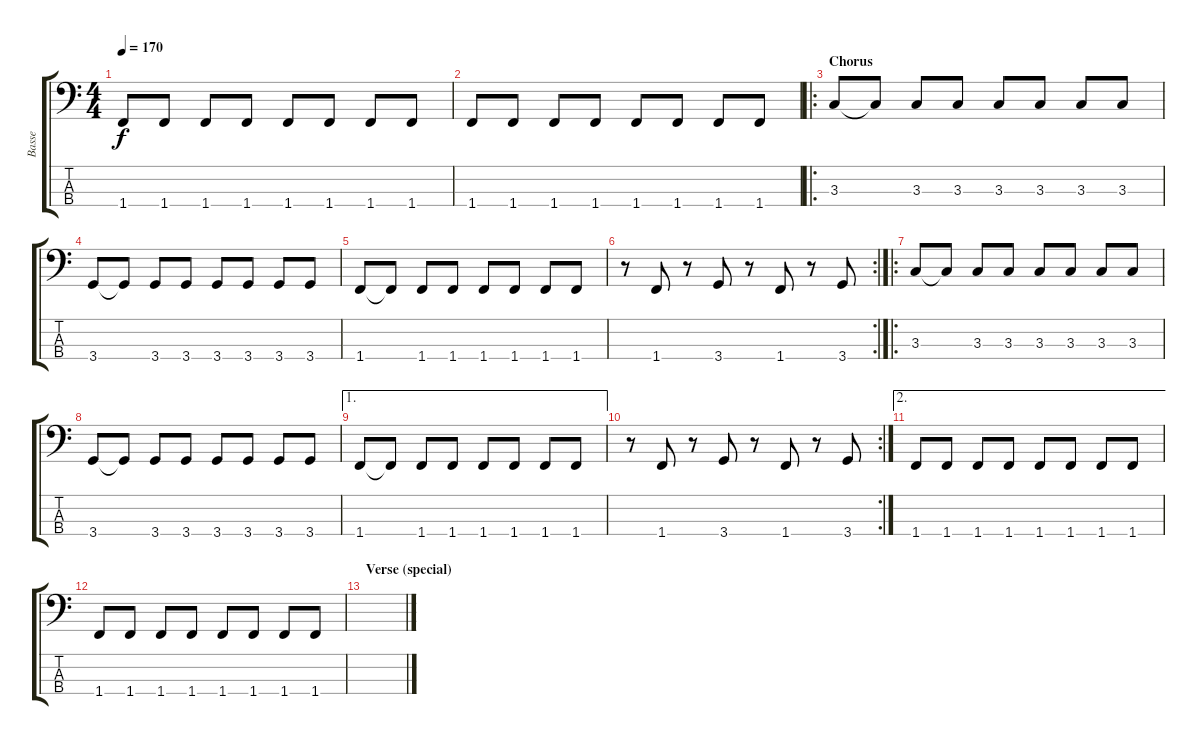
\track ("Basse" "Basse") {instrument electricbasspick}
\staff {score tabs}
\tuning (G2 D2 A1 E1) {hide}
\ts (4 4)
\tempo 170
\clef f4
\ks c
1.4.8{dy f} 1.4.8 1.4.8 1.4.8 1.4.8 1.4.8 1.4.8 1.4.8 |
1.4.8 1.4.8 1.4.8 1.4.8 1.4.8 1.4.8 1.4.8 1.4.8 |
\ro
\section ("" "Chorus")
3.3.8 3.3{t}.8 3.3.8 3.3.8 3.3.8 3.3.8 3.3.8 3.3.8 |
3.4.8 3.4{t}.8 3.4.8 3.4.8 3.4.8 3.4.8 3.4.8 3.4.8 |
1.4.8 1.4{t}.8 1.4.8 1.4.8 1.4.8 1.4.8 1.4.8 1.4.8 |
\rc 2
r.8 1.4.8 r.8 3.4.8 r.8 1.4.8 r.8 3.4.8 |
\ro
3.3.8 3.3{t}.8 3.3.8 3.3.8 3.3.8 3.3.8 3.3.8 3.3.8 |
3.4.8 3.4{t}.8 3.4.8 3.4.8 3.4.8 3.4.8 3.4.8 3.4.8 |
\ae 1
1.4.8 1.4{t}.8 1.4.8 1.4.8 1.4.8 1.4.8 1.4.8 1.4.8 |
\rc 2
r.8 1.4.8 r.8 3.4.8 r.8 1.4.8 r.8 3.4.8 |
\ae 2
1.4.8 1.4.8 1.4.8 1.4.8 1.4.8 1.4.8 1.4.8 1.4.8 |
1.4.8 1.4.8 1.4.8 1.4.8 1.4.8 1.4.8 1.4.8 1.4.8 |
\section ("" "Verse (special)")
